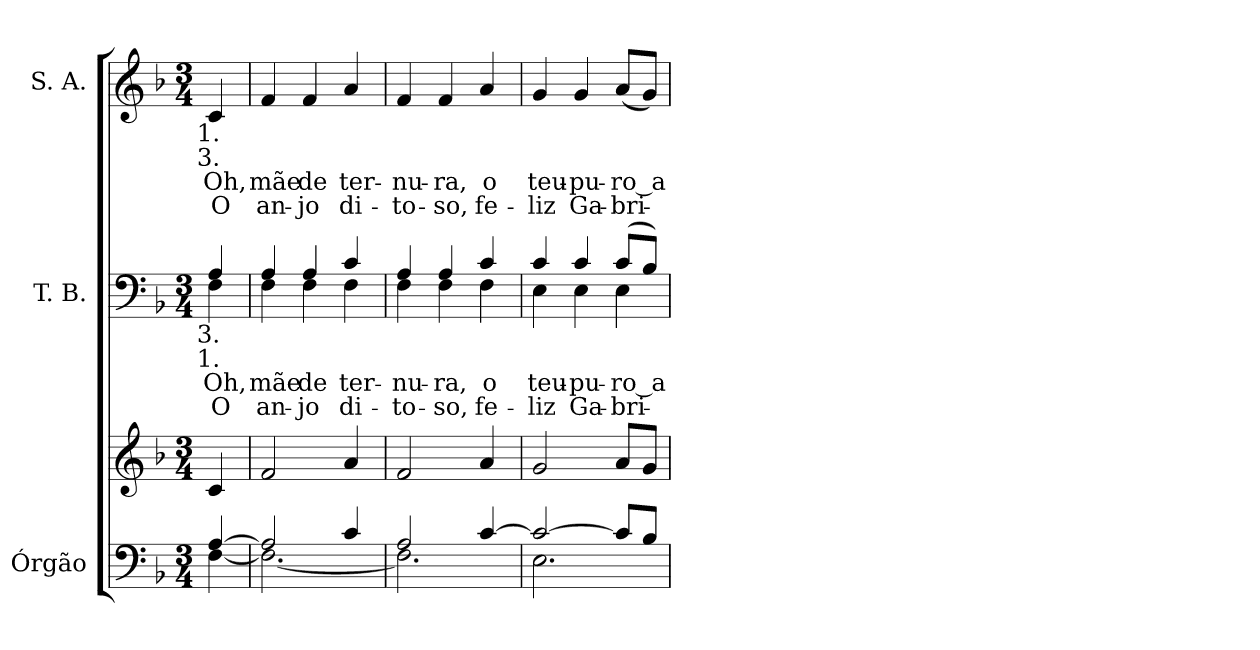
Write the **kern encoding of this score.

**kern	**kern	**kern	**text	**text	**kern	**text	**text
*part3	*part3	*part2	*part2	*part2	*part1	*part1	*part1
*staff4	*staff3	*staff2	*staff2	*staff2	*staff1	*staff1	*staff1
*I"Órgão	*	*I"T. B.	*	*	*I"S. A.	*	*
*I'Órg.	*	*	*	*	*	*	*
!!LO:PB:g=z
*clefF4	*clefG2	*clefF4	*	*	*clefG2	*	*
*k[b-]	*k[b-]	*k[b-]	*	*	*k[b-]	*	*
*F:	*F:	*F:	*	*	*F:	*	*
*M3/4	*M3/4	*M3/4	*	*	*M3/4	*	*
*MM86	*MM86	*MM86	*	*	*MM86	*	*
=	=	=	=	=	=	=	=
*^	*	*	*	*	*	*	*
!	!	!	!	!LO:LY:b:color=#000000	!LO:LY:b:color=#000000	!	!	!
*	*	*	*^	*	*	*	*	*
!	!	!	!	!	!	!	!LO:TX:b:cj:t=1.	!	!
!	!	!	!	!	!	!	!LO:TX:b:cj:t=3.	!	!
!	!	!	!LO:TX:b:cj:t=3.	!	!	!	!	!	!
!	!	!	!LO:TX:b:cj:t=1.	!	!	!	!	!	!
!	!	!	!	!	!	!	!	!LO:LY:b:color=#000000	!LO:LY:b:color=#000000
[>4Ai/	[<4Fi\	4ci/	4Ai/	4Fi\	Oh,	O	4ci/	Oh,	O
=1	=1	=1	=1	=1	=1	=1	=1	=1	=1
!	!	!	!	!	!LO:LY:b:color=#000000	!LO:LY:b:color=#000000	!	!	!
!	!	!	!	!	!	!	!	!LO:LY:b:color=#000000	!LO:LY:b:color=#000000
2Ai/]	2.Fi\_<	2fi/	4Ai/	4Fi\	mãe	an-	4fi/	mãe	an-
!	!	!	!	!	!LO:LY:b:color=#000000	!LO:LY:b:color=#000000	!	!	!
!	!	!	!	!	!	!	!	!LO:LY:b:color=#000000	!LO:LY:b:color=#000000
.	.	.	4Ai/	4Fi\	de	-jo	4fi/	de	-jo
!	!	!	!	!	!LO:LY:b:color=#000000	!LO:LY:b:color=#000000	!	!	!
!	!	!	!	!	!	!	!	!LO:LY:b:color=#000000	!LO:LY:b:color=#000000
4ci/	.	4ai/	4ci/	4Fi\	ter-	di-	4ai/	ter-	di-
=2	=2	=2	=2	=2	=2	=2	=2	=2	=2
!	!	!	!	!	!LO:LY:b:color=#000000	!LO:LY:b:color=#000000	!	!	!
!	!	!	!	!	!	!	!	!LO:LY:b:color=#000000	!LO:LY:b:color=#000000
2Ai/	2.Fi\]	2fi/	4Ai/	4Fi\	-nu-	-to-	4fi/	-nu-	-to-
!	!	!	!	!	!LO:LY:b:color=#000000	!LO:LY:b:color=#000000	!	!	!
!	!	!	!	!	!	!	!	!LO:LY:b:color=#000000	!LO:LY:b:color=#000000
.	.	.	4Ai/	4Fi\	-ra,	-so,	4fi/	-ra,	-so,
!	!	!	!	!	!LO:LY:b:color=#000000	!LO:LY:b:color=#000000	!	!	!
!	!	!	!	!	!	!	!	!LO:LY:b:color=#000000	!LO:LY:b:color=#000000
[>4ci/	.	4ai/	4ci/	4Fi\	o	fe-	4ai/	o	fe-
=3	=3	=3	=3	=3	=3	=3	=3	=3	=3
!	!	!	!	!	!LO:LY:b:color=#000000	!LO:LY:b:color=#000000	!	!	!
!	!	!	!	!	!	!	!	!LO:LY:b:color=#000000	!LO:LY:b:color=#000000
2ci/_>	2.Ei\	2gi/	4ci/	4Ei\	teu-	-liz	4gi/	teu-	-liz
!	!	!	!	!	!LO:LY:b:color=#000000	!LO:LY:b:color=#000000	!	!	!
!	!	!	!	!	!	!	!	!LO:LY:b:color=#000000	!LO:LY:b:color=#000000
.	.	.	4ci/	4Ei\	-pu-	Ga-	4gi/	-pu-	Ga-
!	!	!	!	!	!LO:LY:b:color=#000000	!LO:LY:b:color=#000000	!	!	!
!	!	!	!	!	!	!	!	!LO:LY:b:color=#000000	!LO:LY:b:color=#000000
8ci/L]	.	8ai/L	(8ci/L	4Ei\	-ro_a-	-bri-	(8ai/L	-ro_a-	-bri-
8B-i/J	.	8gi/J	8B-i/J)	.	.	.	8gi/J)	.	.
*v	*v	*	*v	*v	*	*	*	*	*
=	=	=	=	=	=	=	=
*-	*-	*-	*-	*-	*-	*-	*-
